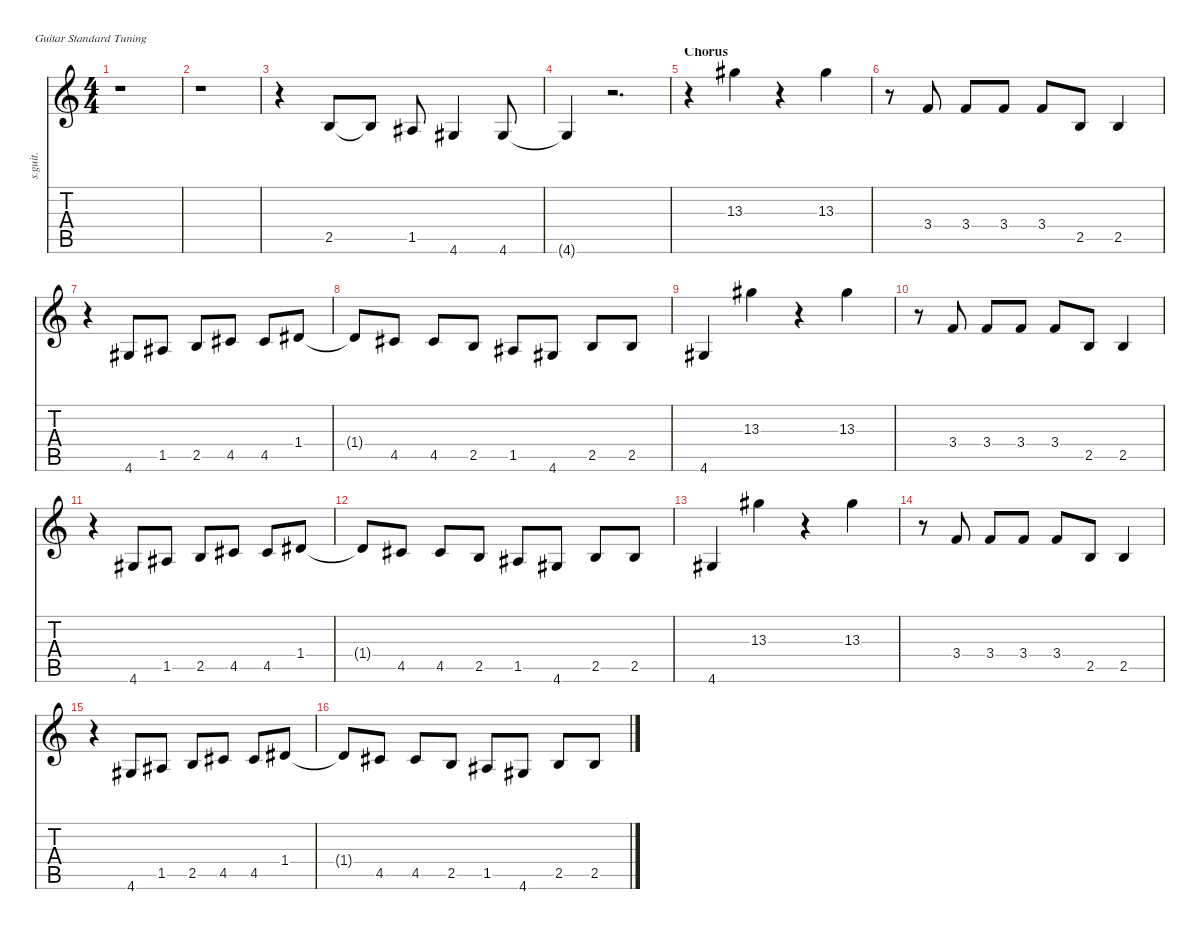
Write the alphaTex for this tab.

\defaultSystemsLayout 4
\hideDynamics
\bracketExtendMode nobrackets
\track ("Dave Grohl - Backing Vocals" "s.guit.") {instrument tenorsax}
\staff {score tabs}
\tuning (E4 B3 G3 D3 A2 E2)
\displaytranspose 12
\ts (4 4)
\tempo (100 hide)
\clef g2
\ks c
r.1{dy f} |
r.1 |
r.4 2.5.8{lyrics (0 "") lyrics (1 "") lyrics (2 "") lyrics (3 "") lyrics (4 "") dy mp} 2.5{t}.8{lyrics (0 "") lyrics (1 "") lyrics (2 "") lyrics (3 "") lyrics (4 "")} 1.5{acc #}.8{lyrics (0 "") lyrics (1 "") lyrics (2 "") lyrics (3 "") lyrics (4 "")} 4.6{acc #}.4{lyrics (0 "") lyrics (1 "") lyrics (2 "") lyrics (3 "") lyrics (4 "")} 4.6{acc #}.8{lyrics (0 "") lyrics (1 "") lyrics (2 "") lyrics (3 "") lyrics (4 "")} |
4.6{t acc #}.4{lyrics (0 "") lyrics (1 "") lyrics (2 "") lyrics (3 "") lyrics (4 "")} r.2{d} |
\section ("" "Chorus")
r.4 13.3{acc #}.4{lyrics (0 "") lyrics (1 "") lyrics (2 "") lyrics (3 "") lyrics (4 "") dy f} r.4 13.3{acc #}.4{lyrics (0 "") lyrics (1 "") lyrics (2 "") lyrics (3 "") lyrics (4 "")} |
r.8 3.4.8{lyrics (0 "") lyrics (1 "") lyrics (2 "") lyrics (3 "") lyrics (4 "")} 3.4.8{lyrics (0 "") lyrics (1 "") lyrics (2 "") lyrics (3 "") lyrics (4 "")} 3.4.8{lyrics (0 "") lyrics (1 "") lyrics (2 "") lyrics (3 "") lyrics (4 "")} 3.4.8{lyrics (0 "") lyrics (1 "") lyrics (2 "") lyrics (3 "") lyrics (4 "")} 2.5.8{lyrics (0 "") lyrics (1 "") lyrics (2 "") lyrics (3 "") lyrics (4 "")} 2.5.4{lyrics (0 "") lyrics (1 "") lyrics (2 "") lyrics (3 "") lyrics (4 "")} |
r.4 4.6{acc #}.8{lyrics (0 "") lyrics (1 "") lyrics (2 "") lyrics (3 "") lyrics (4 "")} 1.5{acc #}.8{lyrics (0 "") lyrics (1 "") lyrics (2 "") lyrics (3 "") lyrics (4 "")} 2.5.8{lyrics (0 "") lyrics (1 "") lyrics (2 "") lyrics (3 "") lyrics (4 "")} 4.5{acc #}.8{lyrics (0 "") lyrics (1 "") lyrics (2 "") lyrics (3 "") lyrics (4 "")} 4.5{acc #}.8{lyrics (0 "") lyrics (1 "") lyrics (2 "") lyrics (3 "") lyrics (4 "")} 1.4{acc #}.8{lyrics (0 "") lyrics (1 "") lyrics (2 "") lyrics (3 "") lyrics (4 "")} |
1.4{t acc #}.8{lyrics (0 "") lyrics (1 "") lyrics (2 "") lyrics (3 "") lyrics (4 "")} 4.5{acc #}.8{lyrics (0 "") lyrics (1 "") lyrics (2 "") lyrics (3 "") lyrics (4 "")} 4.5{acc #}.8{lyrics (0 "") lyrics (1 "") lyrics (2 "") lyrics (3 "") lyrics (4 "")} 2.5.8{lyrics (0 "") lyrics (1 "") lyrics (2 "") lyrics (3 "") lyrics (4 "")} 1.5{acc #}.8{lyrics (0 "") lyrics (1 "") lyrics (2 "") lyrics (3 "") lyrics (4 "")} 4.6{acc #}.8{lyrics (0 "") lyrics (1 "") lyrics (2 "") lyrics (3 "") lyrics (4 "")} 2.5.8{lyrics (0 "") lyrics (1 "") lyrics (2 "") lyrics (3 "") lyrics (4 "")} 2.5.8{lyrics (0 "") lyrics (1 "") lyrics (2 "") lyrics (3 "") lyrics (4 "")} |
4.6{acc #}.4{lyrics (0 "") lyrics (1 "") lyrics (2 "") lyrics (3 "") lyrics (4 "")} 13.3{acc #}.4{lyrics (0 "") lyrics (1 "") lyrics (2 "") lyrics (3 "") lyrics (4 "")} r.4 13.3{acc #}.4{lyrics (0 "") lyrics (1 "") lyrics (2 "") lyrics (3 "") lyrics (4 "")} |
r.8 3.4.8{lyrics (0 "") lyrics (1 "") lyrics (2 "") lyrics (3 "") lyrics (4 "")} 3.4.8{lyrics (0 "") lyrics (1 "") lyrics (2 "") lyrics (3 "") lyrics (4 "")} 3.4.8{lyrics (0 "") lyrics (1 "") lyrics (2 "") lyrics (3 "") lyrics (4 "")} 3.4.8{lyrics (0 "") lyrics (1 "") lyrics (2 "") lyrics (3 "") lyrics (4 "")} 2.5.8{lyrics (0 "") lyrics (1 "") lyrics (2 "") lyrics (3 "") lyrics (4 "")} 2.5.4{lyrics (0 "") lyrics (1 "") lyrics (2 "") lyrics (3 "") lyrics (4 "")} |
r.4 4.6{acc #}.8{lyrics (0 "") lyrics (1 "") lyrics (2 "") lyrics (3 "") lyrics (4 "")} 1.5{acc #}.8{lyrics (0 "") lyrics (1 "") lyrics (2 "") lyrics (3 "") lyrics (4 "")} 2.5.8{lyrics (0 "") lyrics (1 "") lyrics (2 "") lyrics (3 "") lyrics (4 "")} 4.5{acc #}.8{lyrics (0 "") lyrics (1 "") lyrics (2 "") lyrics (3 "") lyrics (4 "")} 4.5{acc #}.8{lyrics (0 "") lyrics (1 "") lyrics (2 "") lyrics (3 "") lyrics (4 "")} 1.4{acc #}.8{lyrics (0 "") lyrics (1 "") lyrics (2 "") lyrics (3 "") lyrics (4 "")} |
1.4{t acc #}.8{lyrics (0 "") lyrics (1 "") lyrics (2 "") lyrics (3 "") lyrics (4 "")} 4.5{acc #}.8{lyrics (0 "") lyrics (1 "") lyrics (2 "") lyrics (3 "") lyrics (4 "")} 4.5{acc #}.8{lyrics (0 "") lyrics (1 "") lyrics (2 "") lyrics (3 "") lyrics (4 "")} 2.5.8{lyrics (0 "") lyrics (1 "") lyrics (2 "") lyrics (3 "") lyrics (4 "")} 1.5{acc #}.8{lyrics (0 "") lyrics (1 "") lyrics (2 "") lyrics (3 "") lyrics (4 "")} 4.6{acc #}.8{lyrics (0 "") lyrics (1 "") lyrics (2 "") lyrics (3 "") lyrics (4 "")} 2.5.8{lyrics (0 "") lyrics (1 "") lyrics (2 "") lyrics (3 "") lyrics (4 "")} 2.5.8{lyrics (0 "") lyrics (1 "") lyrics (2 "") lyrics (3 "") lyrics (4 "")} |
4.6{acc #}.4{lyrics (0 "") lyrics (1 "") lyrics (2 "") lyrics (3 "") lyrics (4 "")} 13.3{acc #}.4{lyrics (0 "") lyrics (1 "") lyrics (2 "") lyrics (3 "") lyrics (4 "")} r.4 13.3{acc #}.4{lyrics (0 "") lyrics (1 "") lyrics (2 "") lyrics (3 "") lyrics (4 "")} |
r.8 3.4.8{lyrics (0 "") lyrics (1 "") lyrics (2 "") lyrics (3 "") lyrics (4 "")} 3.4.8{lyrics (0 "") lyrics (1 "") lyrics (2 "") lyrics (3 "") lyrics (4 "")} 3.4.8{lyrics (0 "") lyrics (1 "") lyrics (2 "") lyrics (3 "") lyrics (4 "")} 3.4.8{lyrics (0 "") lyrics (1 "") lyrics (2 "") lyrics (3 "") lyrics (4 "")} 2.5.8{lyrics (0 "") lyrics (1 "") lyrics (2 "") lyrics (3 "") lyrics (4 "")} 2.5.4{lyrics (0 "") lyrics (1 "") lyrics (2 "") lyrics (3 "") lyrics (4 "")} |
r.4 4.6{acc #}.8{lyrics (0 "") lyrics (1 "") lyrics (2 "") lyrics (3 "") lyrics (4 "")} 1.5{acc #}.8{lyrics (0 "") lyrics (1 "") lyrics (2 "") lyrics (3 "") lyrics (4 "")} 2.5.8{lyrics (0 "") lyrics (1 "") lyrics (2 "") lyrics (3 "") lyrics (4 "")} 4.5{acc #}.8{lyrics (0 "") lyrics (1 "") lyrics (2 "") lyrics (3 "") lyrics (4 "")} 4.5{acc #}.8{lyrics (0 "") lyrics (1 "") lyrics (2 "") lyrics (3 "") lyrics (4 "")} 1.4{acc #}.8{lyrics (0 "") lyrics (1 "") lyrics (2 "") lyrics (3 "") lyrics (4 "")} |
1.4{t acc #}.8{lyrics (0 "") lyrics (1 "") lyrics (2 "") lyrics (3 "") lyrics (4 "")} 4.5{acc #}.8{lyrics (0 "") lyrics (1 "") lyrics (2 "") lyrics (3 "") lyrics (4 "")} 4.5{acc #}.8{lyrics (0 "") lyrics (1 "") lyrics (2 "") lyrics (3 "") lyrics (4 "")} 2.5.8{lyrics (0 "") lyrics (1 "") lyrics (2 "") lyrics (3 "") lyrics (4 "")} 1.5{acc #}.8{lyrics (0 "") lyrics (1 "") lyrics (2 "") lyrics (3 "") lyrics (4 "")} 4.6{acc #}.8{lyrics (0 "") lyrics (1 "") lyrics (2 "") lyrics (3 "") lyrics (4 "")} 2.5.8{lyrics (0 "") lyrics (1 "") lyrics (2 "") lyrics (3 "") lyrics (4 "")} 2.5.8{lyrics (0 "") lyrics (1 "") lyrics (2 "") lyrics (3 "") lyrics (4 "")}
